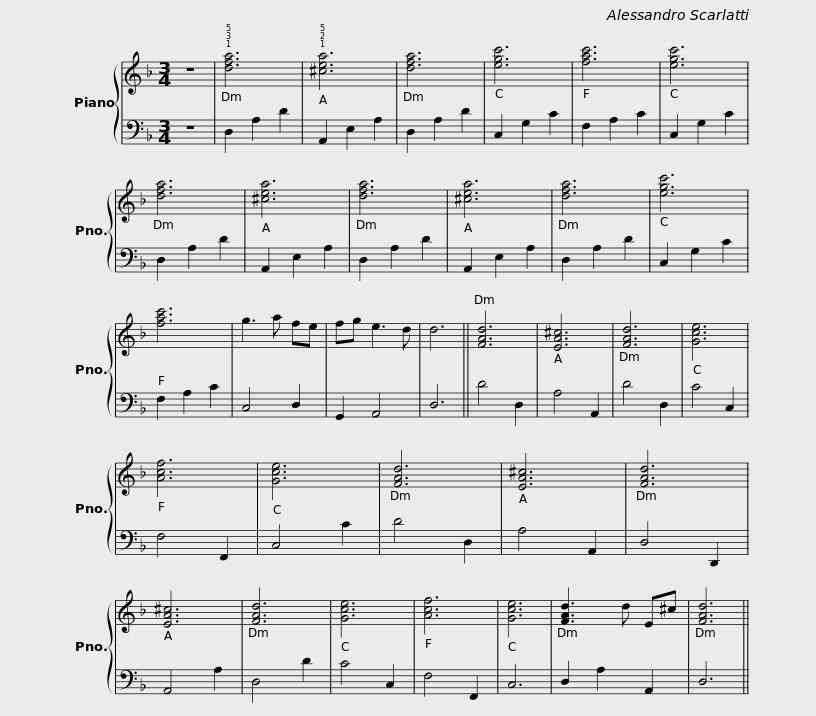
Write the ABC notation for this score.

X:1
%%score { 1 | 2 }
L:1/8
M:3/4
I:linebreak $
K:F
V:1 treble
V:2 bass
V:1
 z6 | !1!!3!!5![dfa]6 | !1!!2!!5![^cea]6 | [dfa]6 |$ [egc']6 | %5
 [fac']6 | [egc']6 |$ [dfa]6 | [^cea]6 | [dfa]6 | %10
 [^cea]6 | [dfa]6 |$ [egc']6 | [fac']6 | g3 a fe | %15
 fg e3 d | d6 ||$ [FAd]6 | [EA^c]6 | [FAd]6 |$ %20
 [Gce]6 | [Acf]6 | [Gce]6 |$ [FAd]6 | [EA^c]6 | %25
 [FAd]6 | [EA^c]6 | [FAd]6 |$ [Gce]6 | [Acf]6 | %30
 [Gce]6 | [FAd]3 d E^c | [FAd]6 || %33
V:2
 z6 | D,2 A,2 D2 | A,,2 E,2 A,2 | D,2 A,2 D2 |$ C,2 G,2 C2 | %5
 F,2 A,2 C2 | C,2 G,2 C2 |$ D,2 A,2 D2 | A,,2 E,2 A,2 | D,2 A,2 D2 | %10
 A,,2 E,2 A,2 | D,2 A,2 D2 |$ C,2 G,2 C2 | F,2 A,2 C2 | C,4 D,2 | %15
 G,,2 A,,4 | D,6 ||$ D4 D,2 | A,4 A,,2 | D4 D,2 |$ %20
 C4 C,2 | F,4 F,,2 | C,4 C2 |$ D4 D,2 | A,4 A,,2 | %25
 D,4 D,,2 | A,,4 A,2 | D,4 D2 |$ C4 C,2 | F,4 F,,2 | %30
 C,6 | D,2 A,2 A,,2 | D,6 || %33
